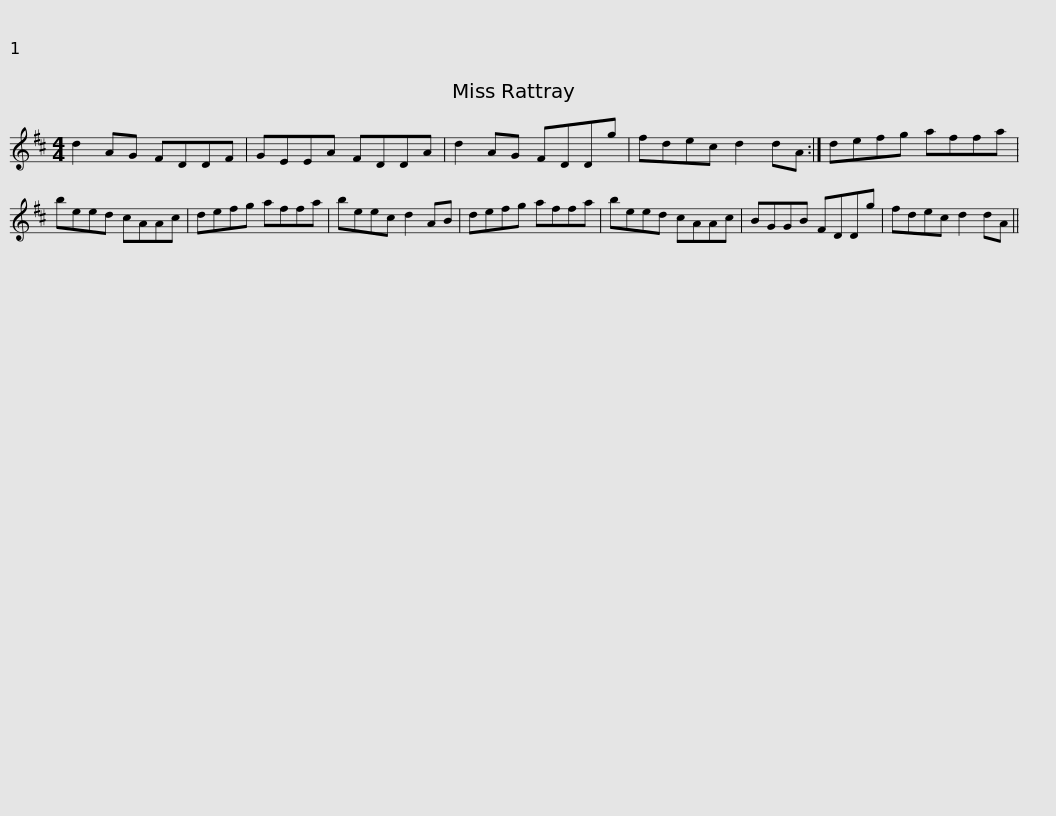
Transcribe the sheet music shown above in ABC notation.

X:1
L:1/8
M:4/4
I:linebreak $
K:D
V:1 treble
V:1
 d2 AG FDDF | GEEA FDDA | d2 AG FDDg | fdec d2 dA :| defg affa |$ %5
 beed cAAc | defg affa | beec d2 AB | defg affa | beed cAAc |$ %10
 BGGB FDDg | fdec d2 dA || %12
